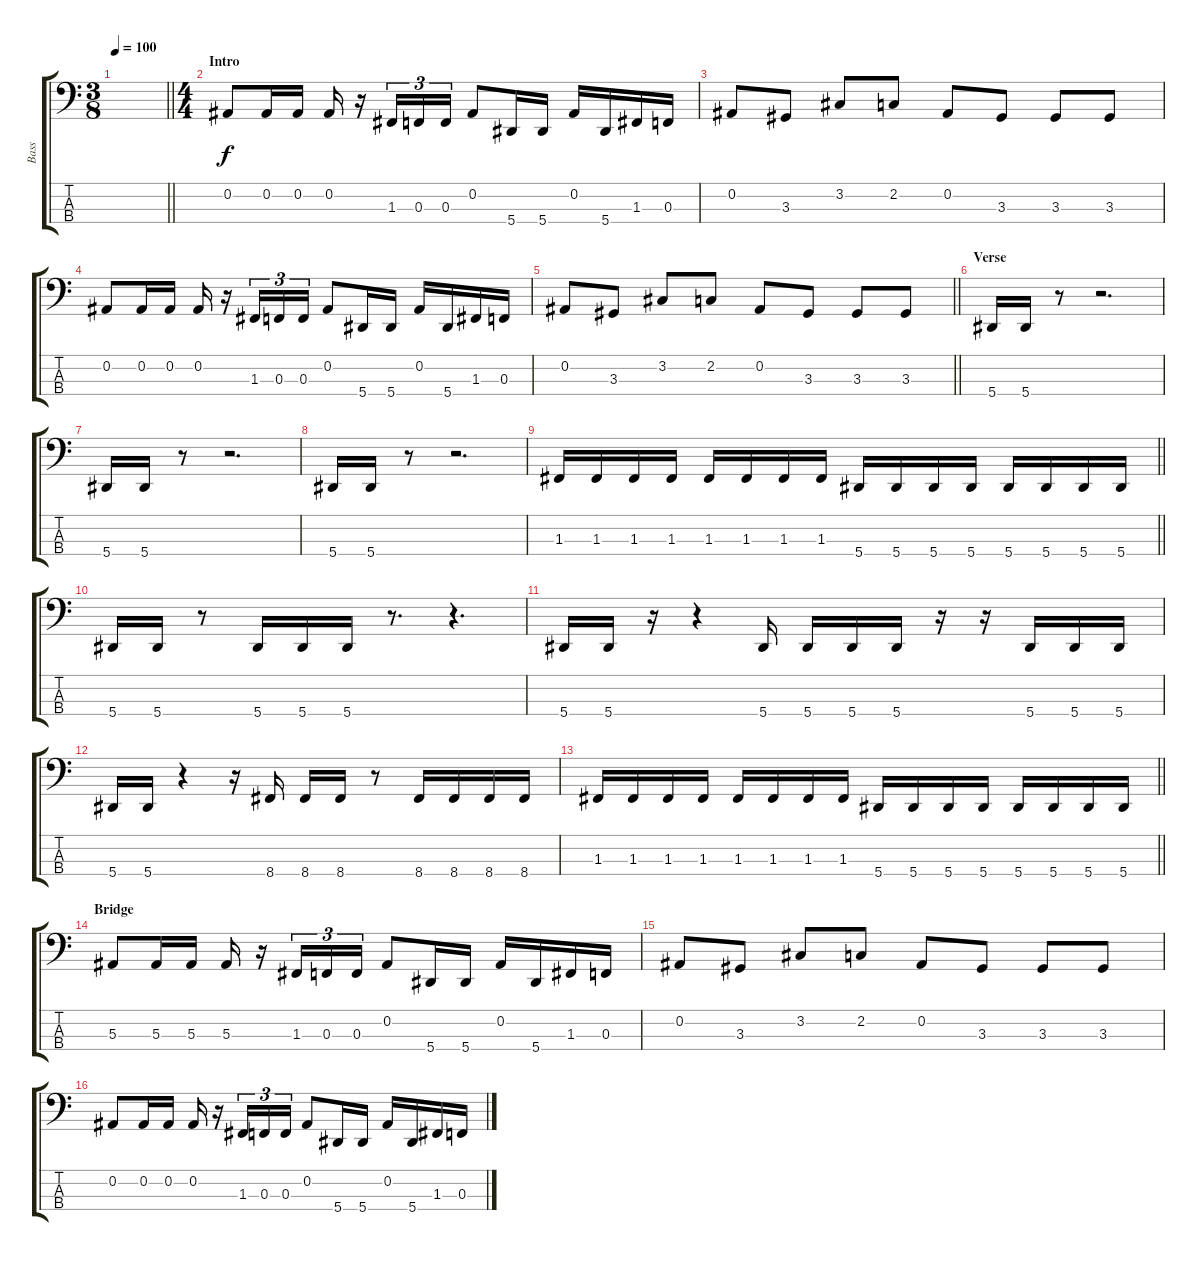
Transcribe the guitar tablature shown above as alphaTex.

\track ("Bass" "Bass") {instrument electricbassfinger}
\staff {score tabs}
\tuning (Eb2 Bb1 F1 Bb0) {hide}
\ts (3 8)
\tempo 100
\clef f4
\barLineRight lightlight
\ks c
|
\ts (4 4)
\section ("" "Intro")
0.2.8 0.2.16 0.2.16 0.2.16 r.16 1.3.16{tu (3 2)} 0.3.16{tu (3 2)} 0.3.16{tu (3 2)} 0.2.8 5.4.16 5.4.16 0.2.16 5.4.16 1.3.16 0.3.16 |
0.2.8 3.3.8 3.2.8 2.2.8 0.2.8 3.3.8 3.3.8 3.3.8 |
0.2.8 0.2.16 0.2.16 0.2.16 r.16 1.3.16{tu (3 2)} 0.3.16{tu (3 2)} 0.3.16{tu (3 2)} 0.2.8 5.4.16 5.4.16 0.2.16 5.4.16 1.3.16 0.3.16 |
\barLineRight lightlight
0.2.8 3.3.8 3.2.8 2.2.8 0.2.8 3.3.8 3.3.8 3.3.8 |
\section ("" "Verse")
5.4.16 5.4.16 r.8 r.2{d} |
5.4.16 5.4.16 r.8 r.2{d} |
5.4.16 5.4.16 r.8 r.2{d} |
\barLineRight lightlight
1.3.16 1.3.16 1.3.16 1.3.16 1.3.16 1.3.16 1.3.16 1.3.16 5.4.16 5.4.16 5.4.16 5.4.16 5.4.16 5.4.16 5.4.16 5.4.16 |
5.4.16 5.4.16 r.8 5.4.16 5.4.16 5.4.16 r.8{d} r.4{d} |
5.4.16 5.4.16 r.16 r.4 5.4.16 5.4.16 5.4.16 5.4.16 r.16 r.16 5.4.16 5.4.16 5.4.16 |
5.4.16 5.4.16 r.4 r.16 8.4.16 8.4.16 8.4.16 r.8 8.4.16 8.4.16 8.4.16 8.4.16 |
\barLineRight lightlight
1.3.16 1.3.16 1.3.16 1.3.16 1.3.16 1.3.16 1.3.16 1.3.16 5.4.16 5.4.16 5.4.16 5.4.16 5.4.16 5.4.16 5.4.16 5.4.16 |
\section ("" "Bridge")
5.3.8 5.3.16 5.3.16 5.3.16 r.16 1.3.16{tu (3 2)} 0.3.16{tu (3 2)} 0.3.16{tu (3 2)} 0.2.8 5.4.16 5.4.16 0.2.16 5.4.16 1.3.16 0.3.16 |
0.2.8 3.3.8 3.2.8 2.2.8 0.2.8 3.3.8 3.3.8 3.3.8 |
0.2.8 0.2.16 0.2.16 0.2.16 r.16 1.3.16{tu (3 2)} 0.3.16{tu (3 2)} 0.3.16{tu (3 2)} 0.2.8 5.4.16 5.4.16 0.2.16 5.4.16 1.3.16 0.3.16
